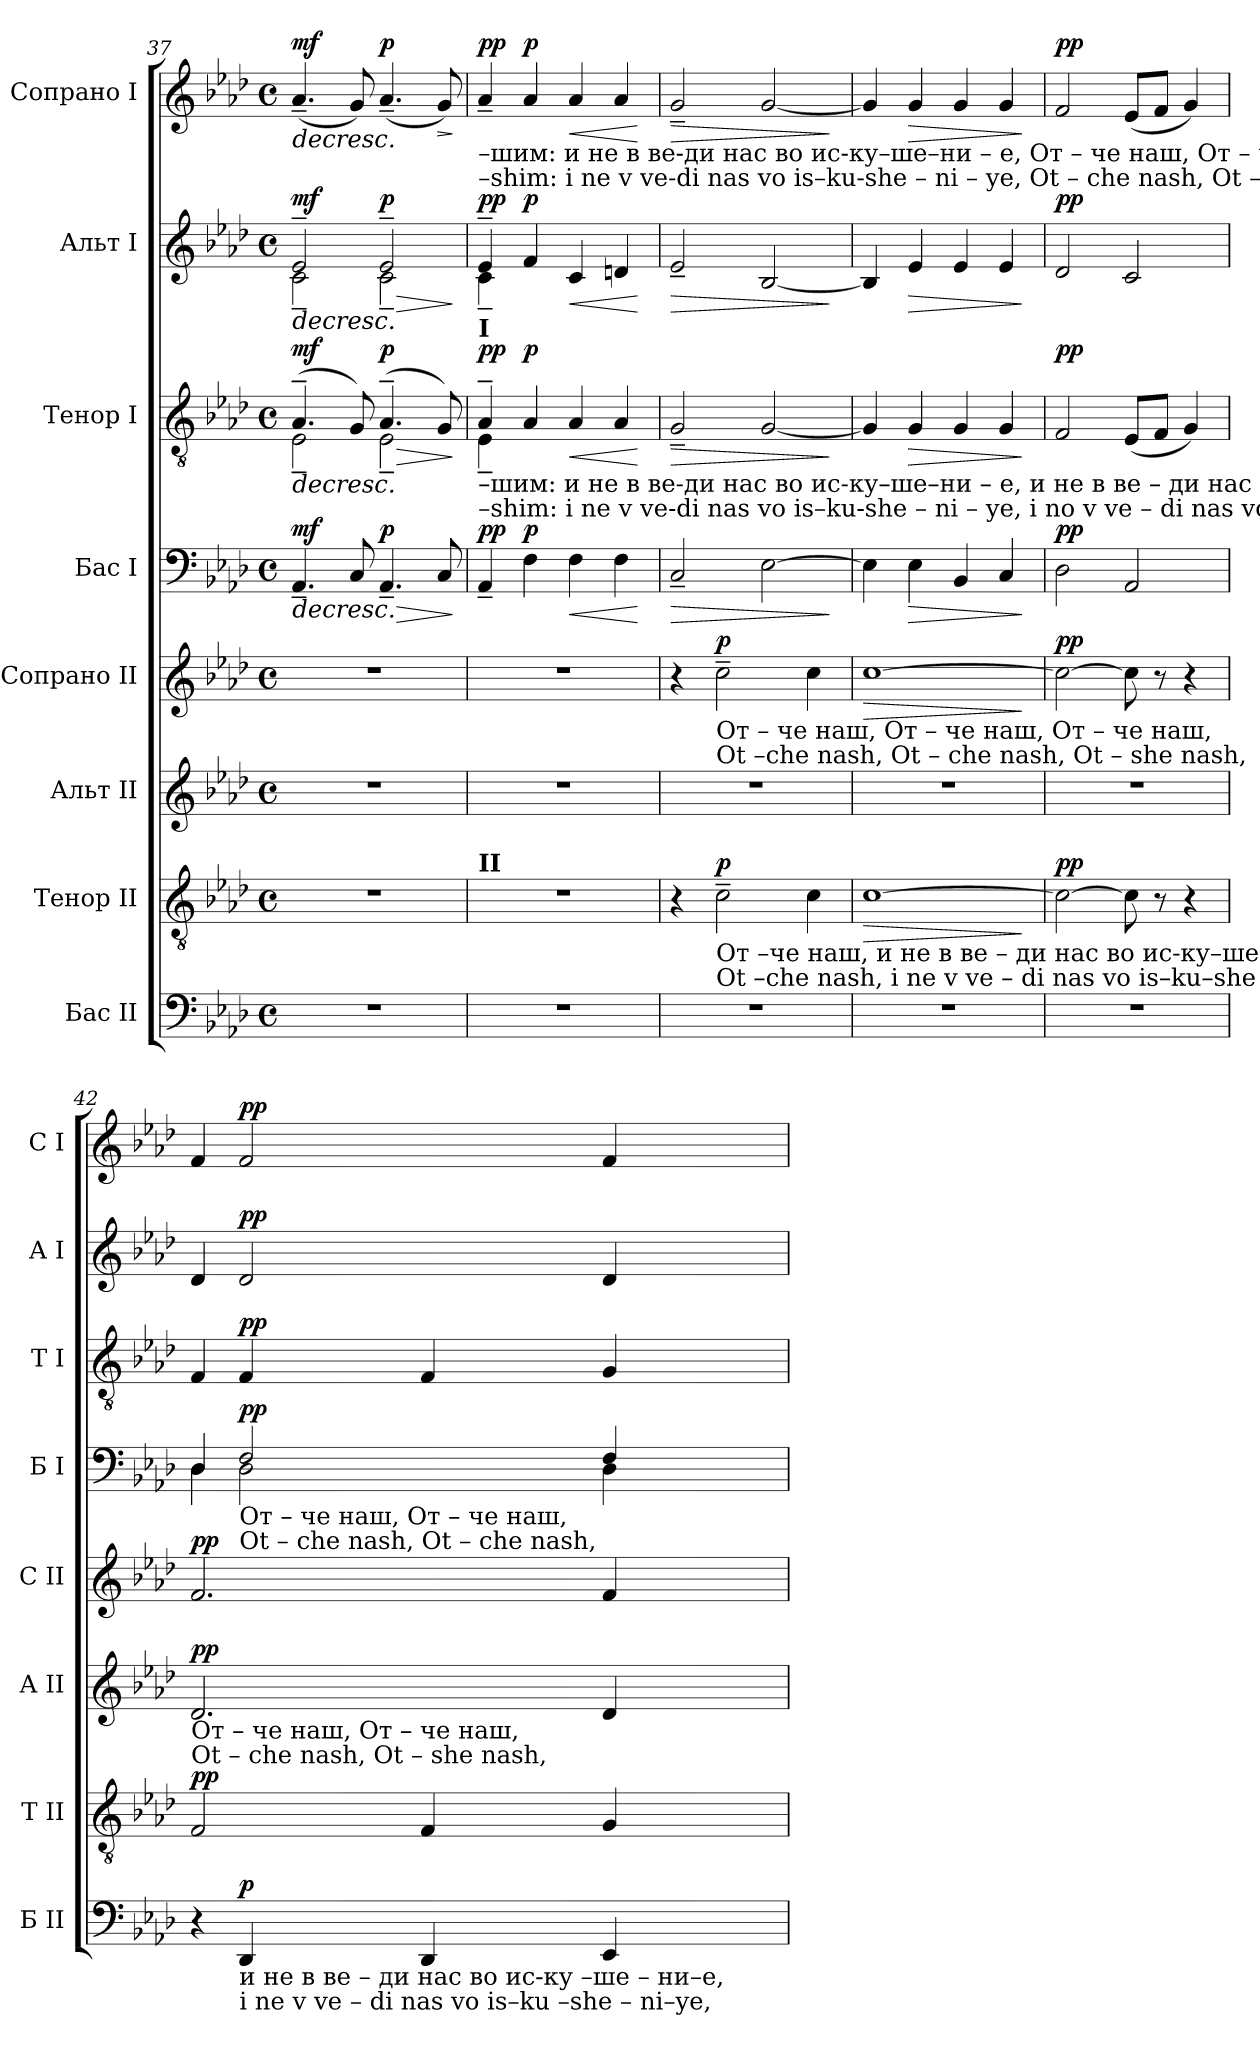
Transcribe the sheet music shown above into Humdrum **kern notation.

**kern	**dynam	**kern	**dynam	**kern	**dynam	**kern	**dynam	**kern	**dynam	**kern	**dynam	**kern	**dynam	**kern	**dynam
*part8	*part8	*part7	*part7	*part6	*part6	*part5	*part5	*part4	*part4	*part3	*part3	*part2	*part2	*part1	*part1
*staff8	*staff8	*staff7	*staff7	*staff6	*staff6	*staff5	*staff5	*staff4	*staff4	*staff3	*staff3	*staff2	*staff2	*staff1	*staff1
*I"Бас II	*	*I"Тенор II	*	*I"Альт II	*	*I"Сопрано II	*	*I"Бас I	*	*I"Тенор I	*	*I"Альт I	*	*I"Сопрано I	*
*I'Б II	*	*I'Т II	*	*I'А II	*	*I'С II	*	*I'Б I	*	*I'Т I	*	*I'А I	*	*I'С I	*
*clefF4	*	*clefGv2	*	*clefG2	*	*clefG2	*	*clefF4	*	*clefGv2	*	*clefG2	*	*clefG2	*
*k[b-e-a-d-]	*	*k[b-e-a-d-]	*	*k[b-e-a-d-]	*	*k[b-e-a-d-]	*	*k[b-e-a-d-]	*	*k[b-e-a-d-]	*	*k[b-e-a-d-]	*	*k[b-e-a-d-]	*
*M4/4	*	*M4/4	*	*M4/4	*	*M4/4	*	*M4/4	*	*M4/4	*	*M4/4	*	*M4/4	*
*met(c)	*	*met(c)	*	*met(c)	*	*met(c)	*	*met(c)	*	*met(c)	*	*met(c)	*	*met(c)	*
=37	=37	=37	=37	=37	=37	=37	=37	=37	=37	=37	=37	=37	=37	=37	=37
!	!	!	!	!	!	!	!	!	!LO:HP:b	!	!LO:HP:b	!	!LO:HP:b	!	!LO:HP:b
*	*	*	*	*	*	*	*	*	*	*^	*	*^	*	*	*
!	!	!	!	!	!	!	!	!	!LO:DY:n=1:a	!	!	!LO:DY:n=1:a	!	!	!LO:DY:n=1:a	!	!LO:DY:n=1:a
1r	.	1r	.	1r	.	1r	.	4.AA-~/	> mf	(4.A-~/	2E-~\	> mf	2e-~/	2c~\	> mf	(4.a-~/	> mf
.	.	.	.	.	.	.	.	8C/	.	8G/)	.	.	.	.	.	8g/)	.
!	!	!	!	!	!	!	!	!	!LO:HP:b	!	!	!LO:HP:b	!	!	!LO:HP:b	!	!
!	!	!	!	!	!	!	!	!	!LO:DY:n=2:a	!	!	!LO:DY:n=2:a	!	!	!LO:DY:n=2:a	!	!LO:DY:n=2:a
.	.	.	.	.	.	.	.	4.AA-~/	> p	(4.A-~/	2E-~\	> p	2e-~/	2c~\	> p	(4.a-~/	p
!	!	!	!	!	!	!	!	!	!	!	!	!	!	!	!	!	!LO:HP:b
.	.	.	.	.	.	.	.	8C/	.	8G/)	.	.	.	.	.	8g/)	>
*	*	*	*	*	*	*	*	*	*	*v	*v	*	*	*	*	*	*
*	*	*	*	*	*	*	*	*	*	*	*	*v	*v	*	*	*
.	.	.	.	.	.	.	.	.	] ]	.	] ]	.	] ]	.	] ]
!!LO:PB:g=z
=38	=38	=38	=38	=38	=38	=38	=38	=38	=38	=38	=38	=38	=38	=38	=38
*	*	*	*	*	*	*	*	*	*	*^	*	*^	*	*	*
!	!	!	!	!	!	!	!	!	!	!	!	!	!	!	!	!LO:TX:b:t=–шим&colon; и  не в ве-ди   нас           во ис-ку–ше–ни     –     е,   От   –   че   наш,                  От     –     че     наш,	!
!	!	!	!	!	!	!	!	!	!	!	!	!	!	!	!	!LO:TX:b:t=–shim&colon;  i   ne v ve-di     nas            vo is–ku-she – ni      –    ye,  Ot   –   che nash,                  Ot      –    che   nash,	!
!	!	!	!	!	!	!	!	!	!	!LO:TX:b:t=–шим&colon; и  не в ве-ди   нас           во ис-ку–ше–ни     –    е,   и  не в ве – ди                  нас во ис-ку– ше   –  ни–е,	!	!	!	!	!	!	!
!	!	!	!	!	!	!	!	!	!	!LO:TX:b:t=–shim&colon;  i   ne v ve-di     nas            vo is–ku-she – ni      –    ye,  i   no v ve – di                   nas  vo  is-ku – she   –  ni-ye,	!	!	!	!	!	!	!
!	!	!	!	!	!	!	!	!	!	!LO:TX:a:B:t=I	!	!	!	!	!	!	!
!	!	!LO:TX:a:B:t=II	!	!	!	!	!	!	!	!	!	!	!	!	!	!	!
!	!	!	!	!	!	!	!	!	!LO:DY:a	!	!	!LO:DY:a	!	!	!LO:DY:a	!	!LO:DY:a
1r	.	1r	.	1r	.	1r	.	4AA-~/	pp	4A-~/	4E-~\	pp	4e-~/	4c~\	pp	4a-~/	pp
!	!	!	!	!	!	!	!	!	!LO:DY:a	!	!	!LO:DY:a	!	!	!LO:DY:a	!	!LO:DY:a
.	.	.	.	.	.	.	.	4F\	p	4A-/	4ryy	p	4f/	4ryy	p	4a-/	p
!	!	!	!	!	!	!	!	!	!LO:HP:b	!	!	!LO:HP:b	!	!	!LO:HP:b	!	!LO:HP:b
.	.	.	.	.	.	.	.	4F\	<	4A-/	2ryy	<	4c/	2ryy	<	4a-/	<
.	.	.	.	.	.	.	.	4F\	.	4A-/	.	.	4dn/	.	.	4a-/	.
*	*	*	*	*	*	*	*	*	*	*v	*v	*	*	*	*	*	*
*	*	*	*	*	*	*	*	*	*	*	*	*v	*v	*	*	*
.	.	.	.	.	.	.	.	.	[	.	[	.	[	.	[
=39	=39	=39	=39	=39	=39	=39	=39	=39	=39	=39	=39	=39	=39	=39	=39
!	!	!	!	!	!	!	!	!	!LO:HP:b	!	!LO:HP:b	!	!LO:HP:b	!	!LO:HP:b
1r	.	4r	.	1r	.	4r	.	2C~/	>	2G~/	>	2e-~/	>	2g~/	>
!	!	!	!	!	!	!LO:TX:b:t=От – че  наш,                                             От      –      че     наш,                 От     –     че     наш,	!	!	!	!	!	!	!	!	!
!	!	!	!	!	!	!LO:TX:b:t=Ot –che nash,                                             Ot       –     che    nash,                Ot      –     she   nash,	!	!	!	!	!	!	!	!	!
!	!	!LO:TX:b:t=От –че  наш,                                             и          не в ве – ди                  нас во ис-ку–ше   –   ни–е,	!	!	!	!	!	!	!	!	!	!	!	!	!
!	!	!LO:TX:b:t=Ot –che nash,                                             i            ne v ve – di                    nas  vo is–ku–she   –   ni–ye,	!	!	!	!	!	!	!	!	!	!	!	!	!
!	!	!	!LO:DY:a	!	!	!	!LO:DY:a	!	!	!	!	!	!	!	!
.	.	2c~\	p	.	.	2cc~\	p	.	.	.	.	.	.	.	.
.	.	.	.	.	.	.	.	[2E-\	.	[2G/	.	[2B-/	.	[2g/	.
.	.	4c\	.	.	.	4cc\	.	.	.	.	.	.	.	.	.
.	.	.	.	.	.	.	.	.	]	.	]	.	]	.	]
=40	=40	=40	=40	=40	=40	=40	=40	=40	=40	=40	=40	=40	=40	=40	=40
!	!	!	!LO:HP:b	!	!	!	!LO:HP:b	!	!	!	!	!	!	!	!
1r	.	[1c	>	1r	.	[1cc	>	4E-\]	.	4G/]	.	4B-/]	.	4g/]	.
!	!	!	!	!	!	!	!	!	!LO:HP:b	!	!LO:HP:b	!	!LO:HP:b	!	!LO:HP:b
.	.	.	.	.	.	.	.	4E-\	>	4G/	>	4e-/	>	4g/	>
.	.	.	.	.	.	.	.	4BB-/	.	4G/	.	4e-/	.	4g/	.
.	.	.	.	.	.	.	.	4C/	.	4G/	.	4e-/	.	4g/	.
.	.	.	]	.	.	.	]	.	]	.	]	.	]	.	]
=41	=41	=41	=41	=41	=41	=41	=41	=41	=41	=41	=41	=41	=41	=41	=41
!	!	!	!LO:DY:a	!	!	!	!LO:DY:a	!	!LO:DY:a	!	!LO:DY:a	!	!LO:DY:a	!	!LO:DY:a
1r	.	2c\_	pp	1r	.	2cc\_	pp	2D-\	pp	2F/	pp	2d-/	pp	2f/	pp
.	.	8c\]	.	.	.	8cc\]	.	2AA-/	.	(8E-/L	.	2c/	.	(8e-/L	.
.	.	8r	.	.	.	8r	.	.	.	8F/J	.	.	.	8f/J	.
.	.	4r	.	.	.	4r	.	.	.	4G/)	.	.	.	4g/)	.
=42	=42	=42	=42	=42	=42	=42	=42	=42	=42	=42	=42	=42	=42	=42	=42
*	*	*	*	*	*	*	*	*^	*	*	*	*	*	*	*
!	!	!	!	!LO:TX:b:t=От      –      че     наш,                 От     –     че     наш,	!	!	!	!	!	!	!	!	!	!	!	!
!	!	!	!	!LO:TX:b:t=Ot       –     che    nash,                Ot      –     she   nash,	!	!	!	!	!	!	!	!	!	!	!	!
!	!	!	!LO:DY:a	!	!LO:DY:a	!	!LO:DY:a	!	!	!	!	!	!	!	!	!
4r	.	2F/	pp	2.d-/	pp	2.f/	pp	4D-/	4D-\	.	4F/	.	4d-/	.	4f/	.
!	!	!	!	!	!	!	!	!LO:TX:b:t=От   –   че    наш,                  От     –     че     наш,	!	!	!	!	!	!	!	!
!	!	!	!	!	!	!	!	!LO:TX:b:t=Ot   –   che   nash,                 Ot      –    che    nash,	!	!	!	!	!	!	!	!
!LO:TX:b:t=и не в ве  – ди            нас  во      ис-ку –ше  –   ни–е,	!	!	!	!	!	!	!	!	!	!	!	!	!	!	!	!
!LO:TX:b:t=i  ne v ve   – di              nas  vo       is–ku –she –   ni–ye,	!	!	!	!	!	!	!	!	!	!	!	!	!	!	!	!
!	!LO:DY:a	!	!	!	!	!	!	!	!	!LO:DY:a	!	!LO:DY:a	!	!LO:DY:a	!	!LO:DY:a
4DD-/	p	.	.	.	.	.	.	2F/	2D-\	pp	4F/	pp	2d-/	pp	2f/	pp
4DD-/	.	4F/	.	.	.	.	.	.	.	.	4F/	.	.	.	.	.
4EE-/	.	4G/	.	4d-/	.	4f/	.	4F/	4D-\	.	4G/	.	4d-/	.	4f/	.
*	*	*	*	*	*	*	*	*v	*v	*	*	*	*	*	*	*
=	=	=	=	=	=	=	=	=	=	=	=	=	=	=	=
*-	*-	*-	*-	*-	*-	*-	*-	*-	*-	*-	*-	*-	*-	*-	*-
